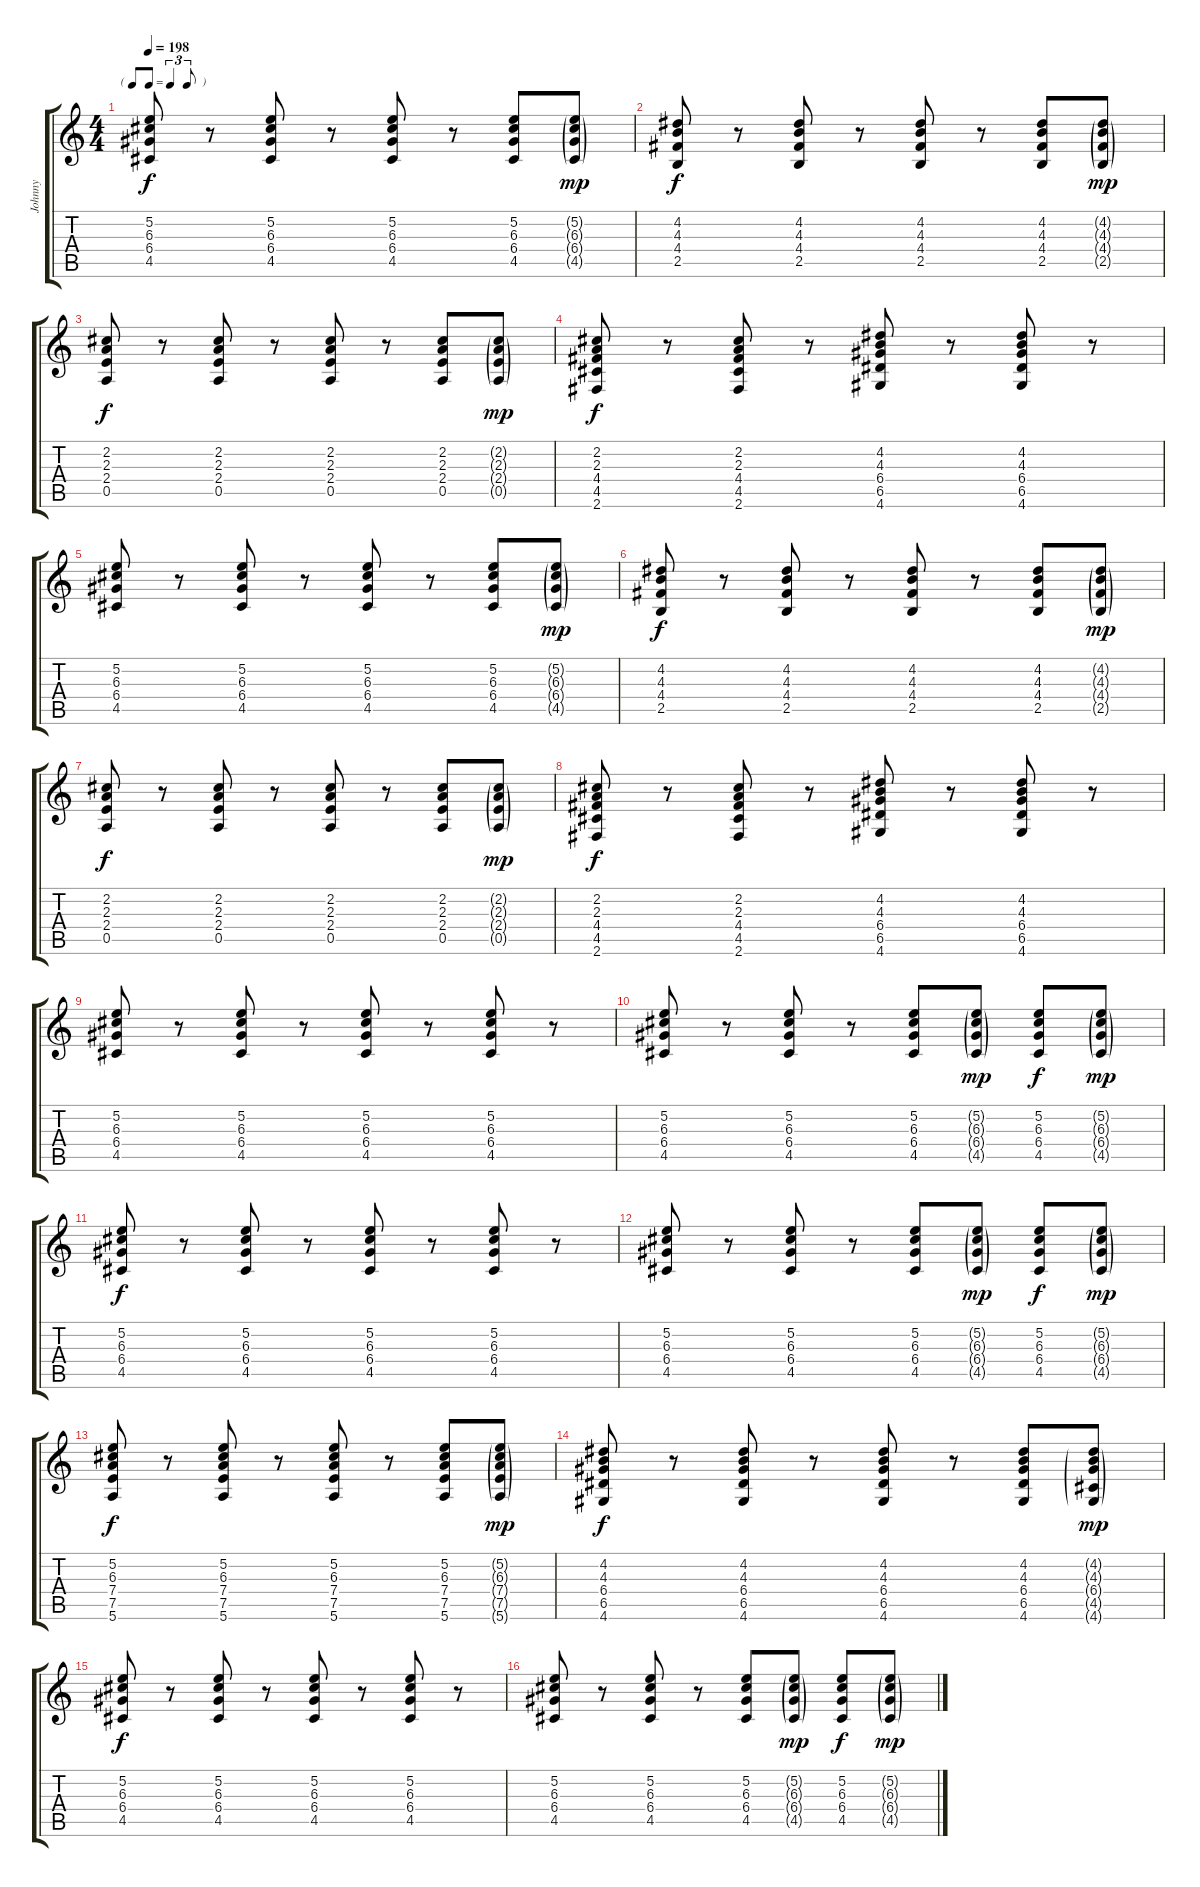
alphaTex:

\track ("Johnny" "Johnny") {instrument electricguitarclean}
\staff {score tabs}
\tuning (E4 B3 G3 D3 A2 E2) {hide}
\ts (4 4)
\tf triplet8th
\tempo 198
\clef g2
\ks c
(5.2 6.3 6.4 4.5).8{dy f} r.8 (5.2 6.3 6.4 4.5).8 r.8 (5.2 6.3 6.4 4.5).8 r.8 (5.2 6.3 6.4 4.5).8 (5.2{g} 6.3{g} 6.4{g} 4.5{g}).8{dy mp} |
(4.2 4.3 4.4 2.5).8{dy f} r.8 (4.2 4.3 4.4 2.5).8 r.8 (4.2 4.3 4.4 2.5).8 r.8 (4.2 4.3 4.4 2.5).8 (4.2{g} 4.3{g} 4.4{g} 2.5{g}).8{dy mp} |
(2.2 2.3 2.4 0.5).8{dy f} r.8 (2.2 2.3 2.4 0.5).8 r.8 (2.2 2.3 2.4 0.5).8 r.8 (2.2 2.3 2.4 0.5).8 (2.2{g} 2.3{g} 2.4{g} 0.5{g}).8{dy mp} |
(2.2 2.3 4.4 4.5 2.6).8{dy f} r.8 (2.2 2.3 4.4 4.5 2.6).8 r.8 (4.2 4.3 6.4 6.5 4.6).8 r.8 (4.2 4.3 6.4 6.5 4.6).8 r.8 |
(5.2 6.3 6.4 4.5).8 r.8 (5.2 6.3 6.4 4.5).8 r.8 (5.2 6.3 6.4 4.5).8 r.8 (5.2 6.3 6.4 4.5).8 (5.2{g} 6.3{g} 6.4{g} 4.5{g}).8{dy mp} |
(4.2 4.3 4.4 2.5).8{dy f} r.8 (4.2 4.3 4.4 2.5).8 r.8 (4.2 4.3 4.4 2.5).8 r.8 (4.2 4.3 4.4 2.5).8 (4.2{g} 4.3{g} 4.4{g} 2.5{g}).8{dy mp} |
(2.2 2.3 2.4 0.5).8{dy f} r.8 (2.2 2.3 2.4 0.5).8 r.8 (2.2 2.3 2.4 0.5).8 r.8 (2.2 2.3 2.4 0.5).8 (2.2{g} 2.3{g} 2.4{g} 0.5{g}).8{dy mp} |
(2.2 2.3 4.4 4.5 2.6).8{dy f} r.8 (2.2 2.3 4.4 4.5 2.6).8 r.8 (4.2 4.3 6.4 6.5 4.6).8 r.8 (4.2 4.3 6.4 6.5 4.6).8 r.8 |
(5.2 6.3 6.4 4.5).8 r.8 (5.2 6.3 6.4 4.5).8 r.8 (5.2 6.3 6.4 4.5).8 r.8 (5.2 6.3 6.4 4.5).8 r.8 |
(5.2 6.3 6.4 4.5).8 r.8 (5.2 6.3 6.4 4.5).8 r.8 (5.2 6.3 6.4 4.5).8 (5.2{g} 6.3{g} 6.4{g} 4.5{g}).8{dy mp} (5.2 6.3 6.4 4.5).8{dy f} (5.2{g} 6.3{g} 6.4{g} 4.5{g}).8{dy mp} |
(5.2 6.3 6.4 4.5).8{dy f} r.8 (5.2 6.3 6.4 4.5).8 r.8 (5.2 6.3 6.4 4.5).8 r.8 (5.2 6.3 6.4 4.5).8 r.8 |
(5.2 6.3 6.4 4.5).8 r.8 (5.2 6.3 6.4 4.5).8 r.8 (5.2 6.3 6.4 4.5).8 (5.2{g} 6.3{g} 6.4{g} 4.5{g}).8{dy mp} (5.2 6.3 6.4 4.5).8{dy f} (5.2{g} 6.3{g} 6.4{g} 4.5{g}).8{dy mp} |
(5.2 6.3 7.4 7.5 5.6).8{dy f} r.8 (5.2 6.3 7.4 7.5 5.6).8 r.8 (5.2 6.3 7.4 7.5 5.6).8 r.8 (5.2 6.3 7.4 7.5 5.6).8 (5.2{g} 6.3{g} 7.4{g} 7.5{g} 5.6{g}).8{dy mp} |
(4.2 4.3 6.4 6.5 4.6).8{dy f} r.8 (4.2 4.3 6.4 6.5 4.6).8 r.8 (4.2 4.3 6.4 6.5 4.6).8 r.8 (4.2 4.3 6.4 6.5 4.6).8 (4.2{g} 4.3{g} 6.4{g} 4.5{g} 4.6{g}).8{dy mp} |
(5.2 6.3 6.4 4.5).8{dy f} r.8 (5.2 6.3 6.4 4.5).8 r.8 (5.2 6.3 6.4 4.5).8 r.8 (5.2 6.3 6.4 4.5).8 r.8 |
(5.2 6.3 6.4 4.5).8 r.8 (5.2 6.3 6.4 4.5).8 r.8 (5.2 6.3 6.4 4.5).8 (5.2{g} 6.3{g} 6.4{g} 4.5{g}).8{dy mp} (5.2 6.3 6.4 4.5).8{dy f} (5.2{g} 6.3{g} 6.4{g} 4.5{g}).8{dy mp}
